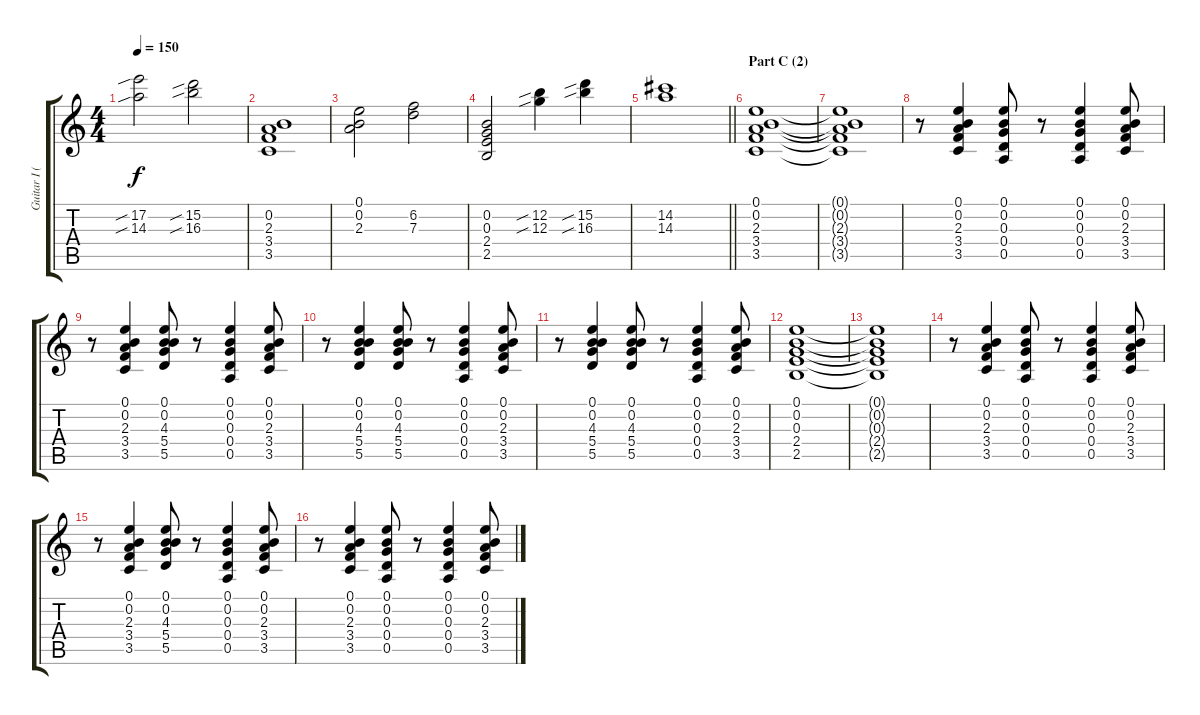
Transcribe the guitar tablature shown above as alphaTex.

\track ("Guitar I (Sugizo)" "Guitar I (") {instrument distortionguitar}
\staff {score tabs}
\tuning (E4 B3 G3 D3 A2 E2) {hide}
\ts (4 4)
\tempo 150
\clef g2
\ks c
(17.2{sib} 14.3{sib}).2{dy f} (15.2{sib} 16.3{sib}).2 |
(0.2 2.3 3.4 3.5).1 |
(0.1 0.2 2.3).2 (6.2 7.3).2 |
(0.2 0.3 2.4 2.5).2 (12.2{sib} 12.3{sib}).4 (15.2{sib} 16.3{sib}).4 |
\barLineRight lightlight
(14.2 14.3).1 |
\section ("" "Part C (2)")
(0.1 0.2 2.3 3.4 3.5).1 |
(0.1{t} 0.2{t} 2.3{t} 3.4{t} 3.5{t}).1 |
r.8 (0.1 0.2 2.3 3.4 3.5).4 (0.1 0.2 0.3 0.4 0.5).8 r.8 (0.1 0.2 0.3 0.4 0.5).4 (0.1 0.2 2.3 3.4 3.5).8 |
r.8 (0.1 0.2 2.3 3.4 3.5).4 (0.1 0.2 4.3 5.4 5.5).8 r.8 (0.1 0.2 0.3 0.4 0.5).4 (0.1 0.2 2.3 3.4 3.5).8 |
r.8 (0.1 0.2 4.3 5.4 5.5).4 (0.1 0.2 4.3 5.4 5.5).8 r.8 (0.1 0.2 0.3 0.4 0.5).4 (0.1 0.2 2.3 3.4 3.5).8 |
r.8 (0.1 0.2 4.3 5.4 5.5).4 (0.1 0.2 4.3 5.4 5.5).8 r.8 (0.1 0.2 0.3 0.4 0.5).4 (0.1 0.2 2.3 3.4 3.5).8 |
(0.1 0.2 0.3 2.4 2.5).1 |
(0.1{t} 0.2{t} 0.3{t} 2.4{t} 2.5{t}).1 |
r.8 (0.1 0.2 2.3 3.4 3.5).4 (0.1 0.2 0.3 0.4 0.5).8 r.8 (0.1 0.2 0.3 0.4 0.5).4 (0.1 0.2 2.3 3.4 3.5).8 |
r.8 (0.1 0.2 2.3 3.4 3.5).4 (0.1 0.2 4.3 5.4 5.5).8 r.8 (0.1 0.2 0.3 0.4 0.5).4 (0.1 0.2 2.3 3.4 3.5).8 |
r.8 (0.1 0.2 2.3 3.4 3.5).4 (0.1 0.2 0.3 0.4 0.5).8 r.8 (0.1 0.2 0.3 0.4 0.5).4 (0.1 0.2 2.3 3.4 3.5).8
